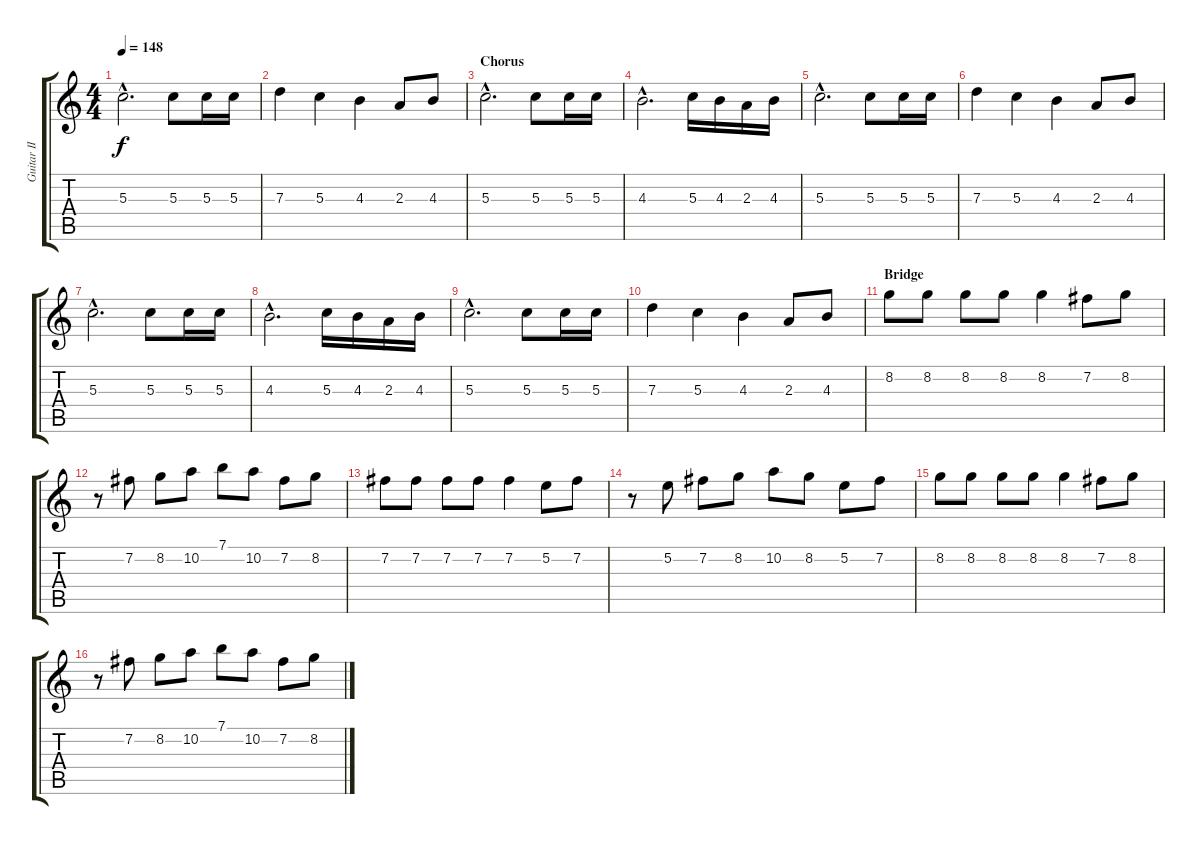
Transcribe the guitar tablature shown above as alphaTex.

\track ("Guitar II" "Guitar II") {instrument distortionguitar}
\staff {score tabs}
\tuning (E4 B3 G3 D3 A2 E2) {hide}
\ts (4 4)
\tempo 148
\clef g2
\ks c
5.3{hac}.2{d dy f} 5.3.8 5.3.16 5.3.16 |
7.3.4 5.3.4 4.3.4 2.3.8 4.3.8 |
\section ("" "Chorus")
5.3{hac}.2{d} 5.3.8 5.3.16 5.3.16 |
4.3{hac}.2{d} 5.3.16 4.3.16 2.3.16 4.3.16 |
5.3{hac}.2{d} 5.3.8 5.3.16 5.3.16 |
7.3.4 5.3.4 4.3.4 2.3.8 4.3.8 |
5.3{hac}.2{d} 5.3.8 5.3.16 5.3.16 |
4.3{hac}.2{d} 5.3.16 4.3.16 2.3.16 4.3.16 |
5.3{hac}.2{d} 5.3.8 5.3.16 5.3.16 |
7.3.4 5.3.4 4.3.4 2.3.8 4.3.8 |
\section ("" "Bridge")
8.2.8 8.2.8 8.2.8 8.2.8 8.2.4 7.2.8 8.2.8 |
r.8 7.2.8 8.2.8 10.2.8 7.1.8 10.2.8 7.2.8 8.2.8 |
7.2.8 7.2.8 7.2.8 7.2.8 7.2.4 5.2.8 7.2.8 |
r.8 5.2.8 7.2.8 8.2.8 10.2.8 8.2.8 5.2.8 7.2.8 |
8.2.8 8.2.8 8.2.8 8.2.8 8.2.4 7.2.8 8.2.8 |
r.8 7.2.8 8.2.8 10.2.8 7.1.8 10.2.8 7.2.8 8.2.8
